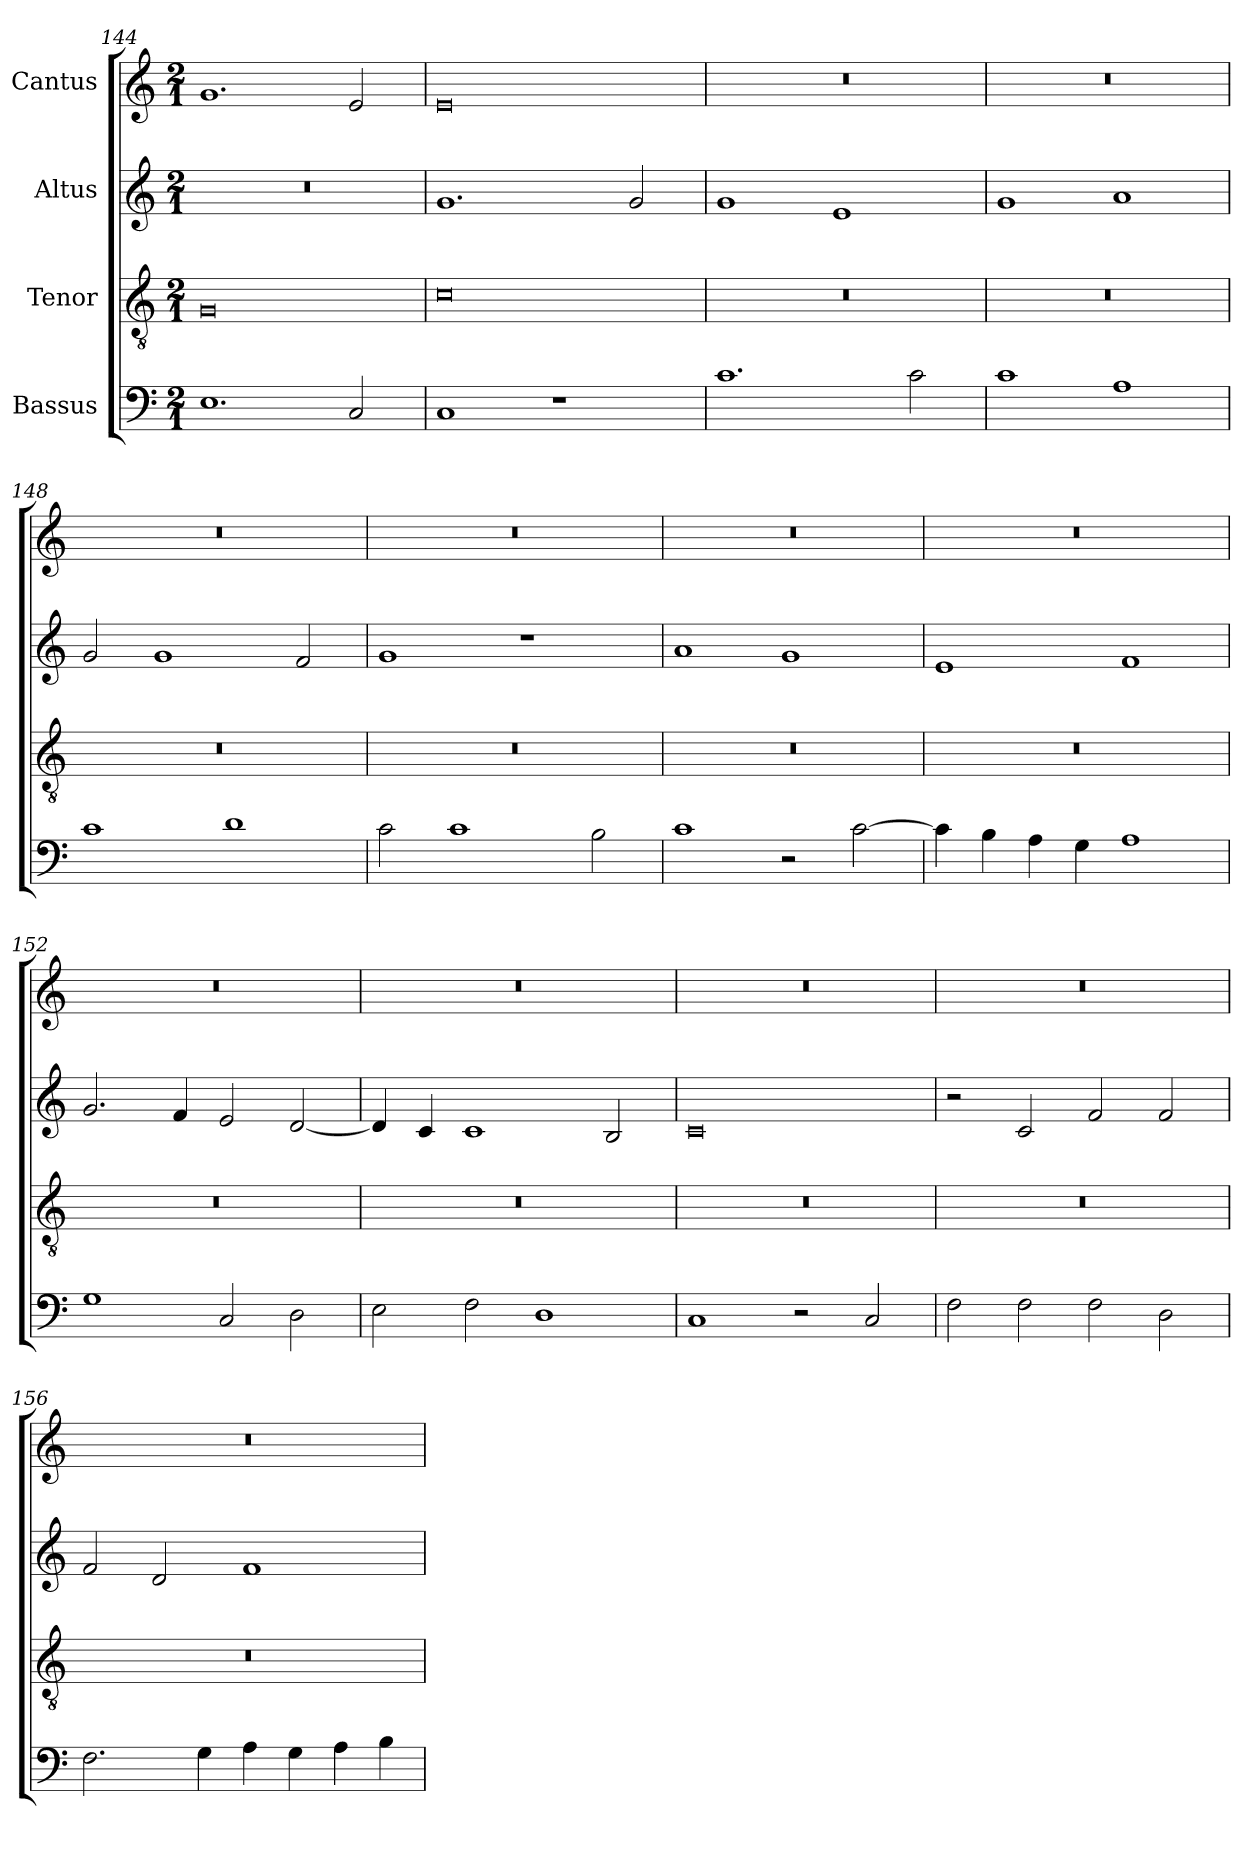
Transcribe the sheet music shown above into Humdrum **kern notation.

**kern	**kern	**kern	**kern
*part4	*part3	*part2	*part1
*staff4	*staff3	*staff2	*staff1
*I"Bassus	*I"Tenor	*I"Altus	*I"Cantus
*clefF4	*clefGv2	*clefG2	*clefG2
*	*ITrd7c12	*	*
*k[]	*k[]	*k[]	*k[]
*C:	*C:	*C:	*C:
*M2/1	*M2/1	*M2/1	*M2/1
=144	=144	=144	=144
!	!	!LO:N:vis=1	!
1.Ei	0GGi	0r	1.gi
2Ci/	.	.	2ei/
!!LO:LB:g=z
=145	=145	=145	=145
1Ci	0Ci	1.gi	0ei
1r	.	.	.
.	.	2gi/	.
=146	=146	=146	=146
!	!LO:N:vis=1	!	!LO:N:vis=1
1.ci	0r	1gi	0r
.	.	1ei	.
2ci\	.	.	.
=147	=147	=147	=147
!	!LO:N:vis=1	!	!LO:N:vis=1
1ci	0r	1gi	0r
1Ai	.	1ai	.
=148	=148	=148	=148
!	!LO:N:vis=1	!	!LO:N:vis=1
1ci	0r	2gi/	0r
.	.	1gi	.
1di	.	.	.
.	.	2fi/	.
=149	=149	=149	=149
!	!LO:N:vis=1	!	!LO:N:vis=1
2ci\	0r	1gi	0r
1ci	.	.	.
.	.	1r	.
2Bi\	.	.	.
=150	=150	=150	=150
!	!LO:N:vis=1	!	!LO:N:vis=1
1ci	0r	1ai	0r
2r	.	1gi	.
[>2ci\	.	.	.
!!LO:LB:g=z
=151	=151	=151	=151
!	!LO:N:vis=1	!	!LO:N:vis=1
4ci\]	0r	1ei	0r
4Bi\	.	.	.
4Ai\	.	.	.
4Gi\	.	.	.
1Ai	.	1fi	.
=152	=152	=152	=152
!	!LO:N:vis=1	!	!LO:N:vis=1
1Gi	0r	2.gi/	0r
.	.	4fi/	.
2Ci/	.	2ei/	.
2Di\	.	[<2di/	.
=153	=153	=153	=153
!	!LO:N:vis=1	!	!LO:N:vis=1
2Ei\	0r	4di/]	0r
.	.	4ci/	.
2Fi\	.	1ci	.
1Di	.	.	.
.	.	2Bi/	.
=154	=154	=154	=154
!	!LO:N:vis=1	!	!LO:N:vis=1
1Ci	0r	0ci	0r
2r	.	.	.
2Ci/	.	.	.
=155	=155	=155	=155
!	!LO:N:vis=1	!	!LO:N:vis=1
2Fi\	0r	2r	0r
2Fi\	.	2ci/	.
2Fi\	.	2fi/	.
2Di\	.	2fi/	.
!!LO:LB:g=z
=156	=156	=156	=156
!	!LO:N:vis=1	!	!LO:N:vis=1
2.Fi\	0r	2fi/	0r
.	.	2di/	.
4Gi\	.	.	.
4Ai\	.	1fi	.
4Gi\	.	.	.
4Ai\	.	.	.
4Bi\	.	.	.
=	=	=	=
*-	*-	*-	*-
